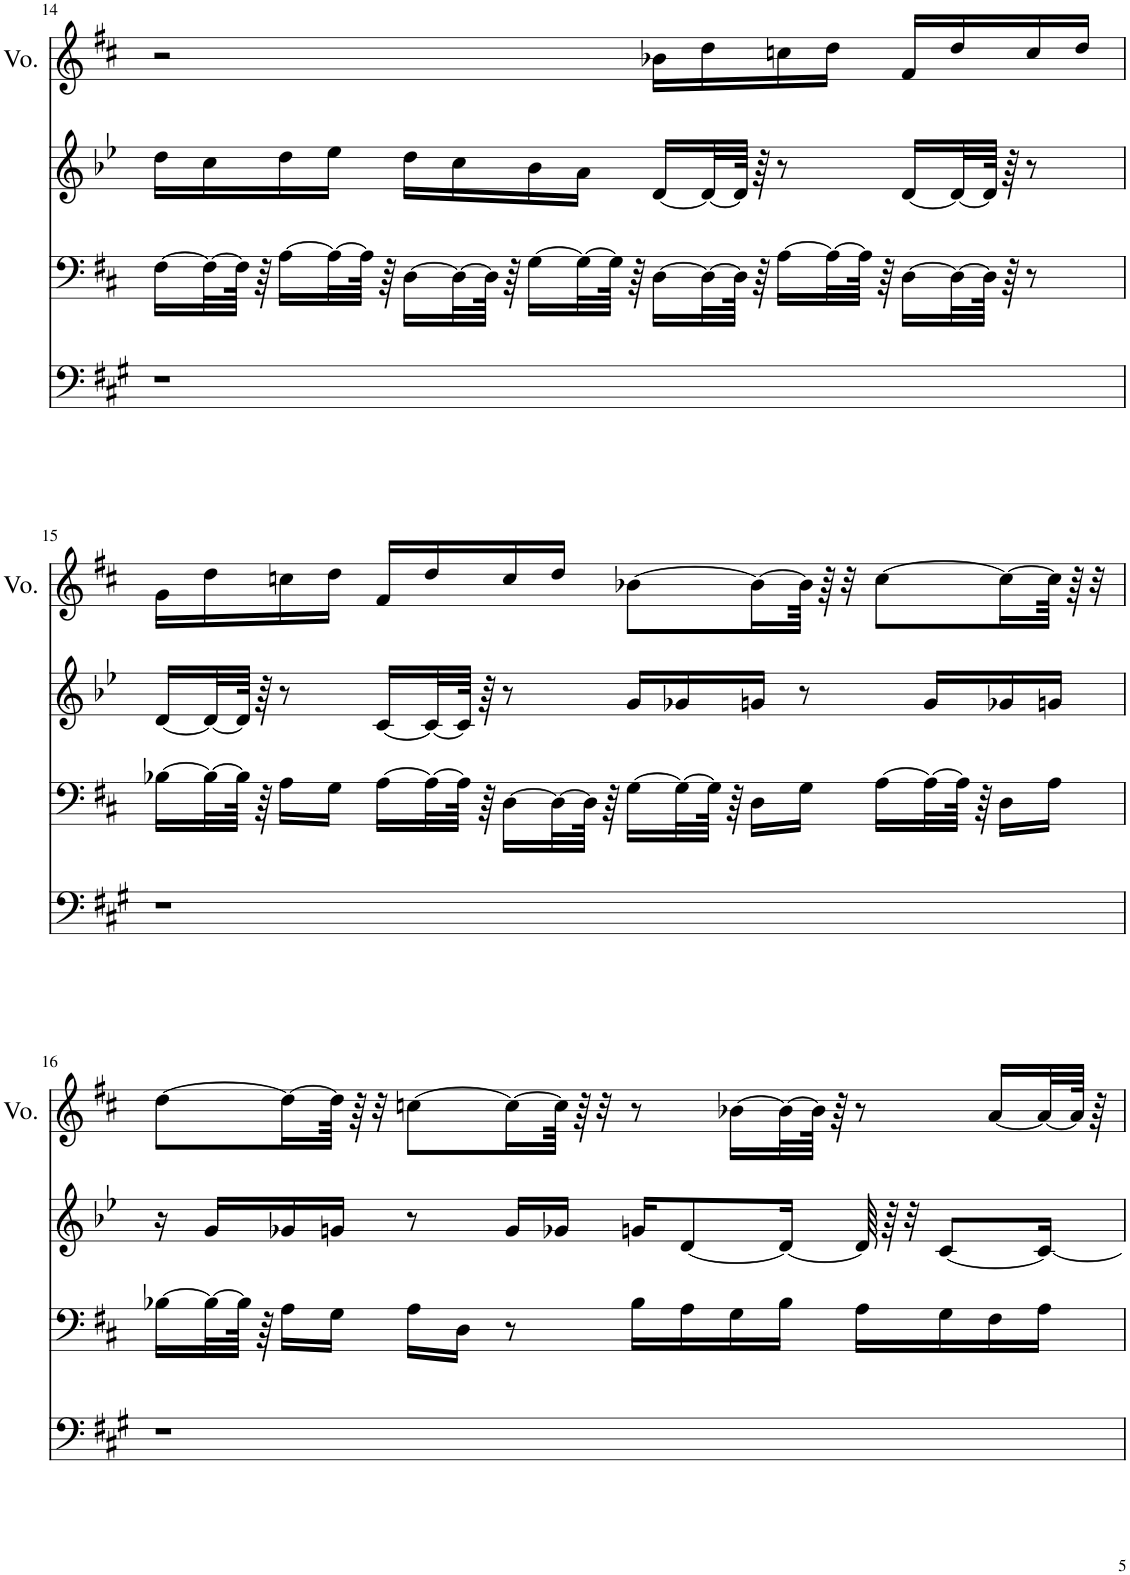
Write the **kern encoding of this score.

**kern	**kern	**kern	**kern
*part4	*part3	*part2	*part1
*staff4	*staff3	*staff2	*staff1
*I"Organ	*I"Organ	*I"Organ	*I"Voice
*	*	*	*I'Vo.
!!LO:PB:g=z
*clefF4	*clefF4	*clefG2	*clefG2
*Trd7c12	*	*	*
*k[f#c#g#]	*k[f#c#]	*k[b-e-]	*k[f#c#]
*M4/4	*M4/4	*M4/4	*M4/4
=14	=14	=14	=14
1r	[16F#\LL	16dd\LL	2r
.	32F#\L_	16cc\	.
.	64F#\JJJk]	.	.
.	64r	.	.
.	[16A\LL	16dd\	.
.	32A\L_	16ee-\JJ	.
.	64A\JJJk]	.	.
.	64r	.	.
.	[16D\LL	16dd\LL	.
.	32D\L_	16cc\	.
.	64D\JJJk]	.	.
.	64r	.	.
.	[16G\LL	16b-\	.
.	32G\L_	16a\JJ	.
.	64G\JJJk]	.	.
.	64r	.	.
.	[16D\LL	[16d/LL	16b-X\LL
.	32D\L_	32d/L_	16dd\
.	64D\JJJk]	64d/JJJk]	.
.	64r	64r	.
.	[16A\LL	8r	16ccn\
.	32A\L_	.	16dd\JJ
.	64A\JJJk]	.	.
.	64r	.	.
.	[16D\LL	[16d/LL	16f#/LL
.	32D\L_	32d/L_	16dd/
.	64D\JJJk]	64d/JJJk]	.
.	64r	64r	.
.	8r	8r	16cc/
.	.	.	16dd/JJ
!!LO:LB:g=z
=15	=15	=15	=15
1r	[16B-X\LL	[16d/LL	16g\LL
.	32B-\L_	32d/L_	16dd\
.	64B-\JJJk]	64d/JJJk]	.
.	64r	64r	.
.	16A\LL	8r	16ccn\
.	16G\JJ	.	16dd\JJ
.	[16A\LL	[16c/LL	16f#/LL
.	32A\L_	32c/L_	16dd/
.	64A\JJJk]	64c/JJJk]	.
.	64r	64r	.
.	[16D\LL	8r	16cc/
.	32D\L_	.	16dd/JJ
.	64D\JJJk]	.	.
.	64r	.	.
.	[16G\LL	16g/LL	[8b-X\L
.	32G\L_	16g-X/	.
.	64G\JJJk]	.	.
.	64r	.	.
.	16D\LL	16gn/JJ	16b-\L_
.	16G\JJ	8r	64b-\JJkk]
.	.	.	64r
.	.	.	32r
.	[16A\LL	.	[8cc\L
.	32A\L_	16g/LL	.
.	64A\JJJk]	.	.
.	64r	.	.
.	16D\LL	16g-X/	16cc\L_
.	16A\JJ	16gn/JJ	64cc\JJkk]
.	.	.	64r
.	.	.	32r
!!LO:LB:g=z
=16	=16	=16	=16
1r	[16B-X\LL	16r	[8dd\L
.	32B-\L_	16g/LL	.
.	64B-\JJJk]	.	.
.	64r	.	.
.	16A\LL	16g-X/	16dd\L_
.	16G\JJ	16gn/JJ	64dd\JJkk]
.	.	.	64r
.	.	.	32r
.	16A\LL	8r	[8ccn\L
.	16D\JJ	.	.
.	8r	16g/LL	16cc\L_
.	.	16g-X/JJ	64cc\JJkk]
.	.	.	64r
.	.	.	32r
.	16B-\LL	16gn/KL	8r
.	16A\	[8d/	.
.	16G\	.	[16b-X\LL
.	16B-\JJ	16d/Jk_	32b-\L_
.	.	.	64b-\JJJk]
.	.	.	64r
.	16A\LL	64d/]	8r
.	.	64r	.
.	.	32r	.
.	16G\	[8c/L	.
.	16F#\	.	[16a/LL
.	16A\JJ	16c/Jk_	32a/L_
.	.	.	64a/JJJk]
.	.	.	64r
=	=	=	=
*-	*-	*-	*-
